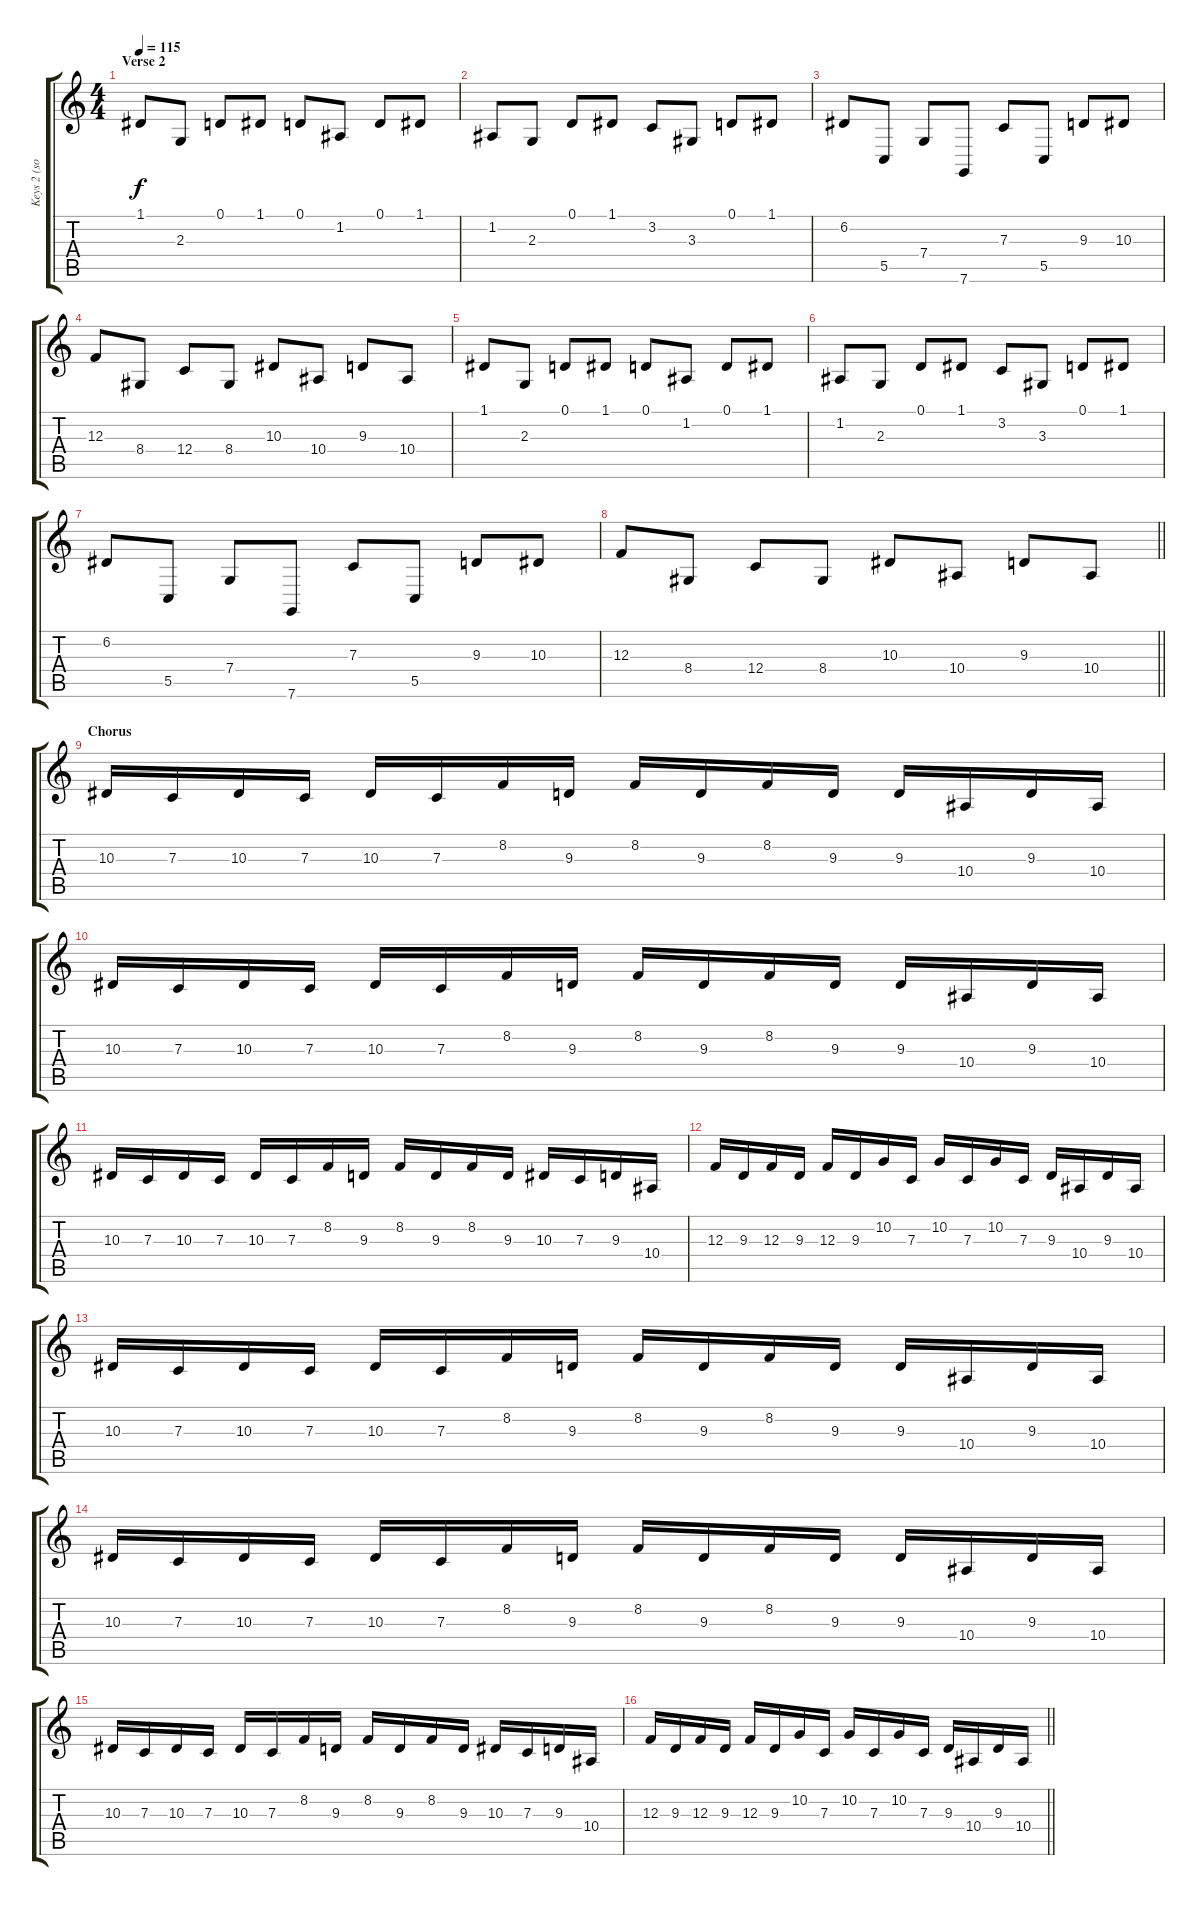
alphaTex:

\track ("Keys 2 (sound)" "Keys 2 (so") {instrument fx1rain}
\staff {score tabs}
\tuning (D4 A3 F3 C3 G2 C2) {hide}
\ts (4 4)
\section ("" "Verse 2")
\tempo 115
\clef g2
\ks c
1.1.8{dy f} 2.3.8 0.1.8 1.1.8 0.1.8 1.2.8 0.1.8 1.1.8 |
1.2.8 2.3.8 0.1.8 1.1.8 3.2.8 3.3.8 0.1.8 1.1.8 |
6.2.8 5.5.8 7.4.8 7.6.8 7.3.8 5.5.8 9.3.8 10.3.8 |
12.3.8 8.4.8 12.4.8 8.4.8 10.3.8 10.4.8 9.3.8 10.4.8 |
1.1.8 2.3.8 0.1.8 1.1.8 0.1.8 1.2.8 0.1.8 1.1.8 |
1.2.8 2.3.8 0.1.8 1.1.8 3.2.8 3.3.8 0.1.8 1.1.8 |
6.2.8 5.5.8 7.4.8 7.6.8 7.3.8 5.5.8 9.3.8 10.3.8 |
\barLineRight lightlight
12.3.8 8.4.8 12.4.8 8.4.8 10.3.8 10.4.8 9.3.8 10.4.8 |
\section ("" "Chorus")
10.3.16 7.3.16 10.3.16 7.3.16 10.3.16 7.3.16 8.2.16 9.3.16 8.2.16 9.3.16 8.2.16 9.3.16 9.3.16 10.4.16 9.3.16 10.4.16 |
10.3.16 7.3.16 10.3.16 7.3.16 10.3.16 7.3.16 8.2.16 9.3.16 8.2.16 9.3.16 8.2.16 9.3.16 9.3.16 10.4.16 9.3.16 10.4.16 |
10.3.16 7.3.16 10.3.16 7.3.16 10.3.16 7.3.16 8.2.16 9.3.16 8.2.16 9.3.16 8.2.16 9.3.16 10.3.16 7.3.16 9.3.16 10.4.16 |
12.3.16 9.3.16 12.3.16 9.3.16 12.3.16 9.3.16 10.2.16 7.3.16 10.2.16 7.3.16 10.2.16 7.3.16 9.3.16 10.4.16 9.3.16 10.4.16 |
10.3.16 7.3.16 10.3.16 7.3.16 10.3.16 7.3.16 8.2.16 9.3.16 8.2.16 9.3.16 8.2.16 9.3.16 9.3.16 10.4.16 9.3.16 10.4.16 |
10.3.16 7.3.16 10.3.16 7.3.16 10.3.16 7.3.16 8.2.16 9.3.16 8.2.16 9.3.16 8.2.16 9.3.16 9.3.16 10.4.16 9.3.16 10.4.16 |
10.3.16 7.3.16 10.3.16 7.3.16 10.3.16 7.3.16 8.2.16 9.3.16 8.2.16 9.3.16 8.2.16 9.3.16 10.3.16 7.3.16 9.3.16 10.4.16 |
\barLineRight lightlight
12.3.16 9.3.16 12.3.16 9.3.16 12.3.16 9.3.16 10.2.16 7.3.16 10.2.16 7.3.16 10.2.16 7.3.16 9.3.16 10.4.16 9.3.16 10.4.16
